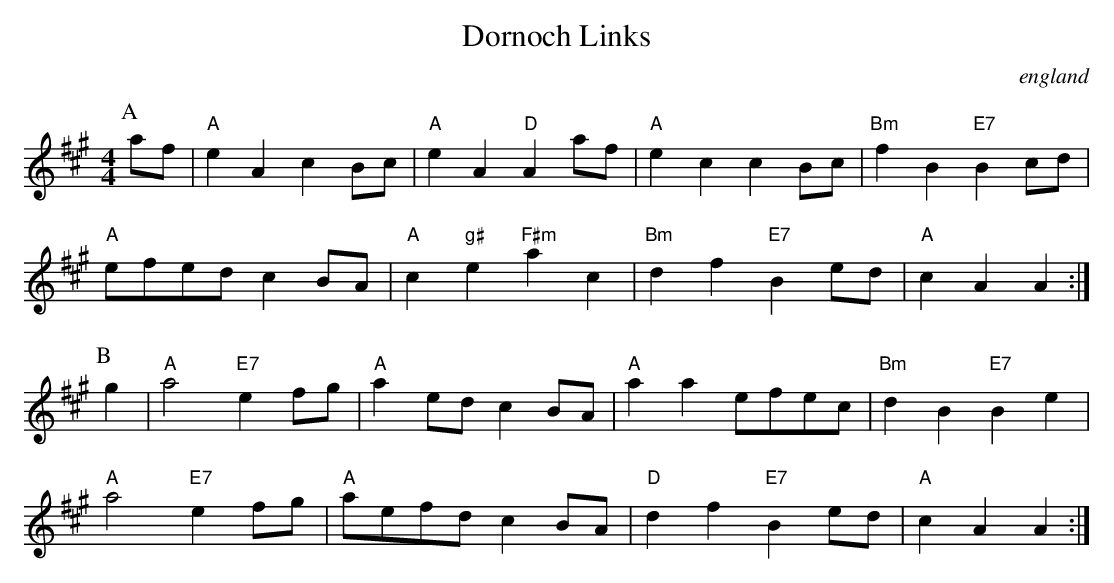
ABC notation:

X:1
T:Dornoch Links
O:england
M:4/4
L:1/4
K:A
P:A
a/2f/2|"A"eA cB/2c/2|"A"eA "D"Aa/2f/2|"A"ec cB/2c/2|"Bm"fB "E7"Bc/2d/2|
"A"e/2f/2e/2d/2 cB/2A/2|"A"c"g#"e "F#m"ac|"Bm"df "E7"Be/2d/2|"A"cA A:|
P:B
g|"A"a2 "E7"ef/2g/2|"A"ae/2d/2 cB/2A/2|"A"aa e/2f/2e/2c/2|"Bm"dB "E7"Be|
"A"a2 "E7"ef/2g/2|"A"a/2e/2f/2d/2 cB/2A/2|"D"df "E7"Be/2d/2|"A"cA A:|
